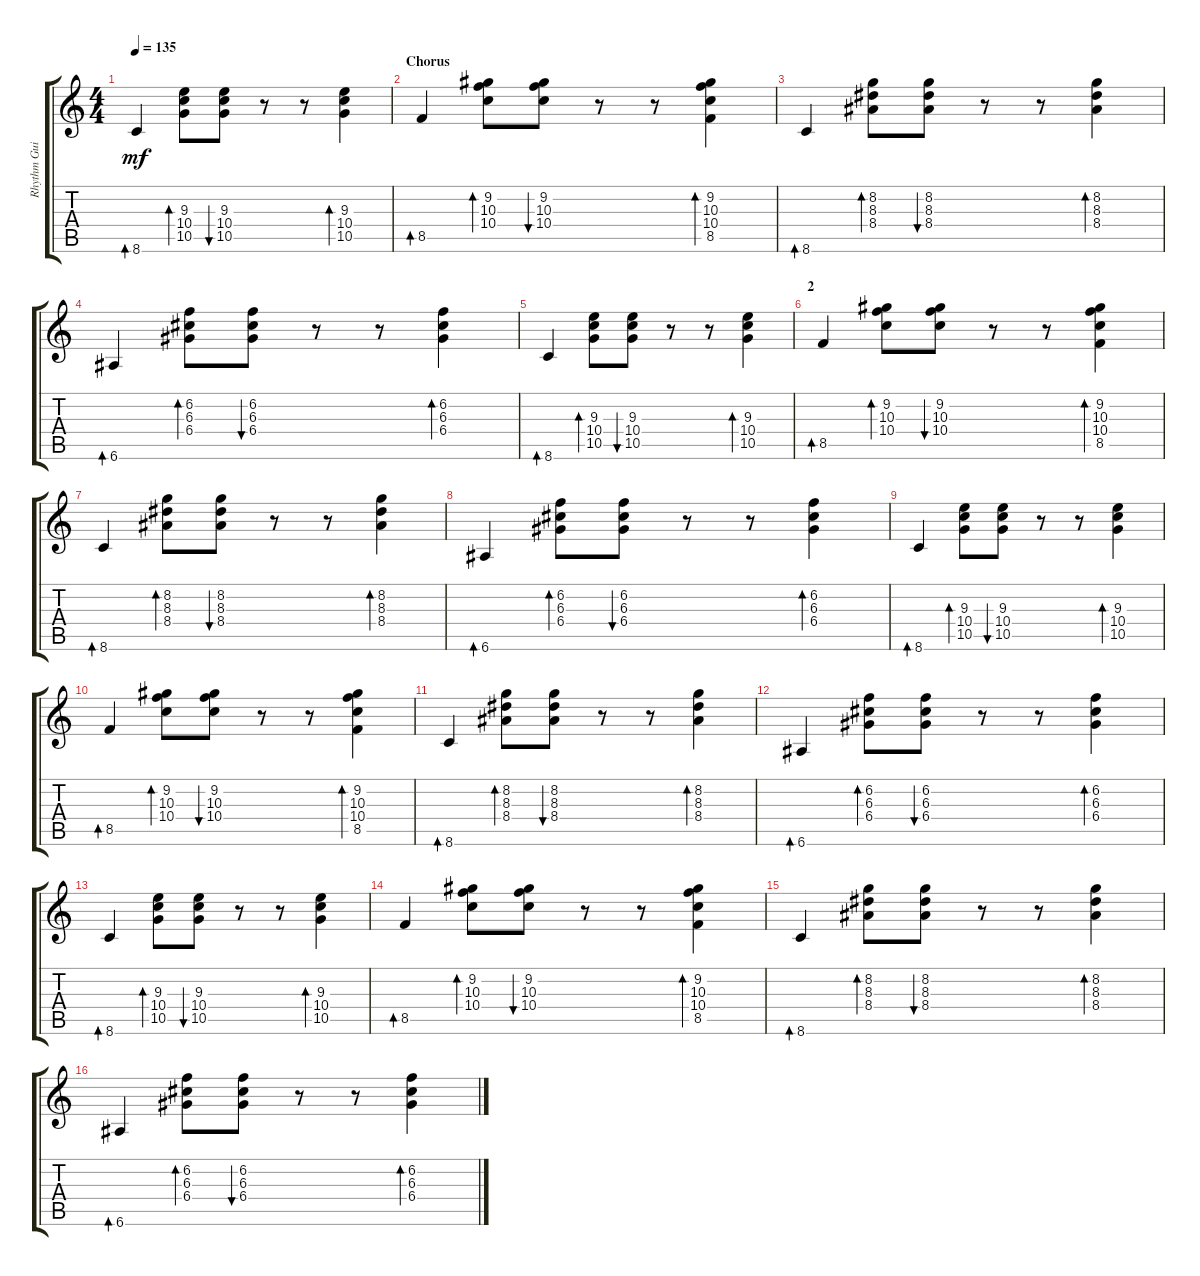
\track ("Rhythm Guitar" "Rhythm Gui") {instrument acousticguitarsteel}
\staff {score tabs}
\tuning (E4 B3 G3 D3 A2 E2) {hide}
\ts (4 4)
\tempo 135
\clef g2
\ks c
8.6.4{bd 30 dy mf} (9.3 10.4 10.5).8{bd 30} (9.3 10.4 10.5).8{bu 30} r.8 r.8 (9.3 10.4 10.5).4{bd 30} |
\section ("" "Chorus")
8.5.4{bd 30} (9.2 10.3 10.4).8{bd 30} (9.2 10.3 10.4).8{bu 30} r.8 r.8 (9.2 10.3 10.4 8.5).4{bd 30} |
8.6.4{bd 30} (8.2 8.3 8.4).8{bd 30} (8.2 8.3 8.4).8{bu 30} r.8 r.8 (8.2 8.3 8.4).4{bd 30} |
6.6.4{bd 30} (6.2 6.3 6.4).8{bd 30} (6.2 6.3 6.4).8{bu 30} r.8 r.8 (6.2 6.3 6.4).4{bd 30} |
8.6.4{bd 30} (9.3 10.4 10.5).8{bd 30} (9.3 10.4 10.5).8{bu 30} r.8 r.8 (9.3 10.4 10.5).4{bd 30} |
\section ("" "2")
8.5.4{bd 30} (9.2 10.3 10.4).8{bd 30} (9.2 10.3 10.4).8{bu 30} r.8 r.8 (9.2 10.3 10.4 8.5).4{bd 30} |
8.6.4{bd 30} (8.2 8.3 8.4).8{bd 30} (8.2 8.3 8.4).8{bu 30} r.8 r.8 (8.2 8.3 8.4).4{bd 30} |
6.6.4{bd 30} (6.2 6.3 6.4).8{bd 30} (6.2 6.3 6.4).8{bu 30} r.8 r.8 (6.2 6.3 6.4).4{bd 30} |
8.6.4{bd 30} (9.3 10.4 10.5).8{bd 30} (9.3 10.4 10.5).8{bu 30} r.8 r.8 (9.3 10.4 10.5).4{bd 30} |
8.5.4{bd 30} (9.2 10.3 10.4).8{bd 30} (9.2 10.3 10.4).8{bu 30} r.8 r.8 (9.2 10.3 10.4 8.5).4{bd 30} |
8.6.4{bd 30} (8.2 8.3 8.4).8{bd 30} (8.2 8.3 8.4).8{bu 30} r.8 r.8 (8.2 8.3 8.4).4{bd 30} |
6.6.4{bd 30} (6.2 6.3 6.4).8{bd 30} (6.2 6.3 6.4).8{bu 30} r.8 r.8 (6.2 6.3 6.4).4{bd 30} |
8.6.4{bd 30} (9.3 10.4 10.5).8{bd 30} (9.3 10.4 10.5).8{bu 30} r.8 r.8 (9.3 10.4 10.5).4{bd 30} |
8.5.4{bd 30} (9.2 10.3 10.4).8{bd 30} (9.2 10.3 10.4).8{bu 30} r.8 r.8 (9.2 10.3 10.4 8.5).4{bd 30} |
8.6.4{bd 30} (8.2 8.3 8.4).8{bd 30} (8.2 8.3 8.4).8{bu 30} r.8 r.8 (8.2 8.3 8.4).4{bd 30} |
6.6.4{bd 30} (6.2 6.3 6.4).8{bd 30} (6.2 6.3 6.4).8{bu 30} r.8 r.8 (6.2 6.3 6.4).4{bd 30}
